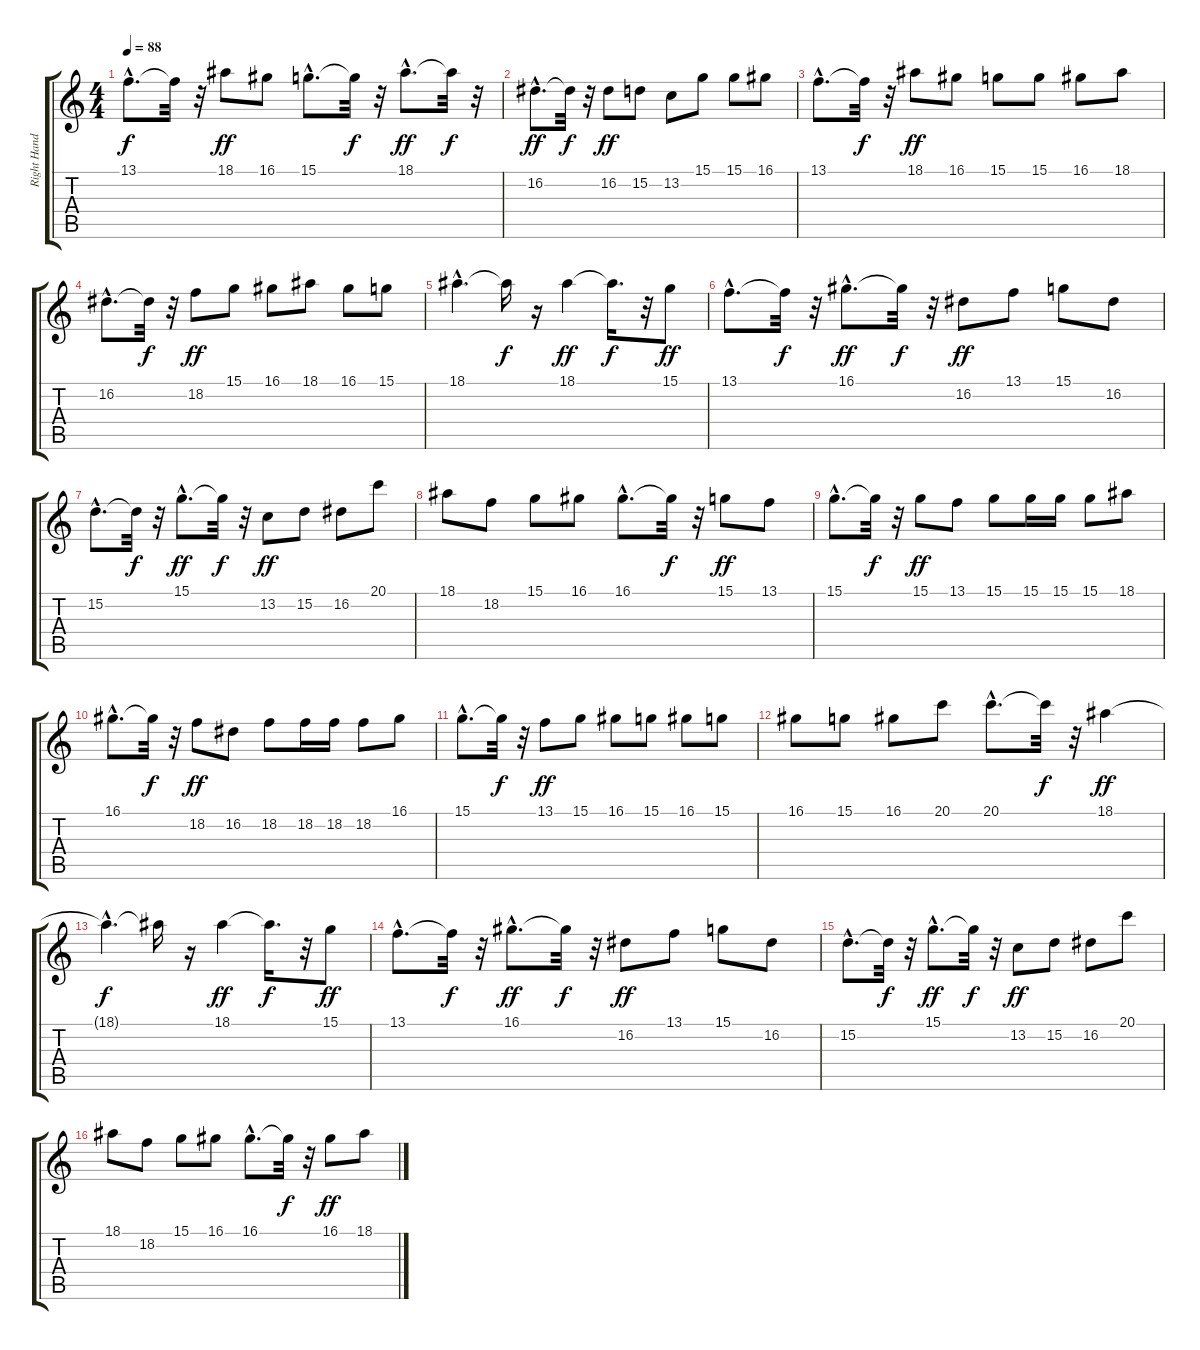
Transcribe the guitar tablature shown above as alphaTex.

\track ("Right Hand" "Right Hand") {instrument acousticgrandpiano}
\staff {score tabs}
\tuning (E4 B3 G3 D3 A2 E2) {hide}
\ts (4 4)
\tempo 88
\clef g2
\ks c
13.1{hac t}.8{d dy f} 13.1{t}.32 r.32 18.1.8{dy ff} 16.1.8 15.1{hac}.8{d} 15.1{t}.32{dy f} r.32 18.1{hac}.8{d dy ff} 18.1{t}.32{dy f} r.32 |
16.2{hac}.8{d dy ff} 16.2{t}.32{dy f} r.32 16.2.8{dy ff} 15.2.8 13.2.8 15.1.8 15.1.8 16.1.8 |
13.1{hac}.8{d} 13.1{t}.32{dy f} r.32 18.1.8{dy ff} 16.1.8 15.1.8 15.1.8 16.1.8 18.1.8 |
16.2{hac}.8{d} 16.2{t}.32{dy f} r.32 18.2.8{dy ff} 15.1.8 16.1.8 18.1.8 16.1.8 15.1.8 |
18.1{hac}.4{d} 18.1{t}.16{dy f} r.16 18.1.4{dy ff} 18.1{t}.16{d dy f} r.32 15.1.8{dy ff} |
13.1{hac}.8{d} 13.1{t}.32{dy f} r.32 16.1{hac}.8{d dy ff} 16.1{t}.32{dy f} r.32 16.2.8{dy ff} 13.1.8 15.1.8 16.2.8 |
15.2{hac}.8{d} 15.2{t}.32{dy f} r.32 15.1{hac}.8{d dy ff} 15.1{t}.32{dy f} r.32 13.2.8{dy ff} 15.2.8 16.2.8 20.1.8 |
18.1.8 18.2.8 15.1.8 16.1.8 16.1{hac}.8{d} 16.1{t}.32{dy f} r.32 15.1.8{dy ff} 13.1.8 |
15.1{hac}.8{d} 15.1{t}.32{dy f} r.32 15.1.8{dy ff} 13.1.8 15.1.8 15.1.16 15.1.16 15.1.8 18.1.8 |
16.1{hac}.8{d} 16.1{t}.32{dy f} r.32 18.2.8{dy ff} 16.2.8 18.2.8 18.2.16 18.2.16 18.2.8 16.1.8 |
15.1{hac}.8{d} 15.1{t}.32{dy f} r.32 13.1.8{dy ff} 15.1.8 16.1.8 15.1.8 16.1.8 15.1.8 |
16.1.8 15.1.8 16.1.8 20.1.8 20.1{hac}.8{d} 20.1{t}.32{dy f} r.32 18.1.4{dy ff} |
18.1{hac t}.4{d dy f} 18.1{t}.16 r.16 18.1.4{dy ff} 18.1{t}.16{d dy f} r.32 15.1.8{dy ff} |
13.1{hac}.8{d} 13.1{t}.32{dy f} r.32 16.1{hac}.8{d dy ff} 16.1{t}.32{dy f} r.32 16.2.8{dy ff} 13.1.8 15.1.8 16.2.8 |
15.2{hac}.8{d} 15.2{t}.32{dy f} r.32 15.1{hac}.8{d dy ff} 15.1{t}.32{dy f} r.32 13.2.8{dy ff} 15.2.8 16.2.8 20.1.8 |
18.1.8 18.2.8 15.1.8 16.1.8 16.1{hac}.8{d} 16.1{t}.32{dy f} r.32 16.1.8{dy ff} 18.1.8
